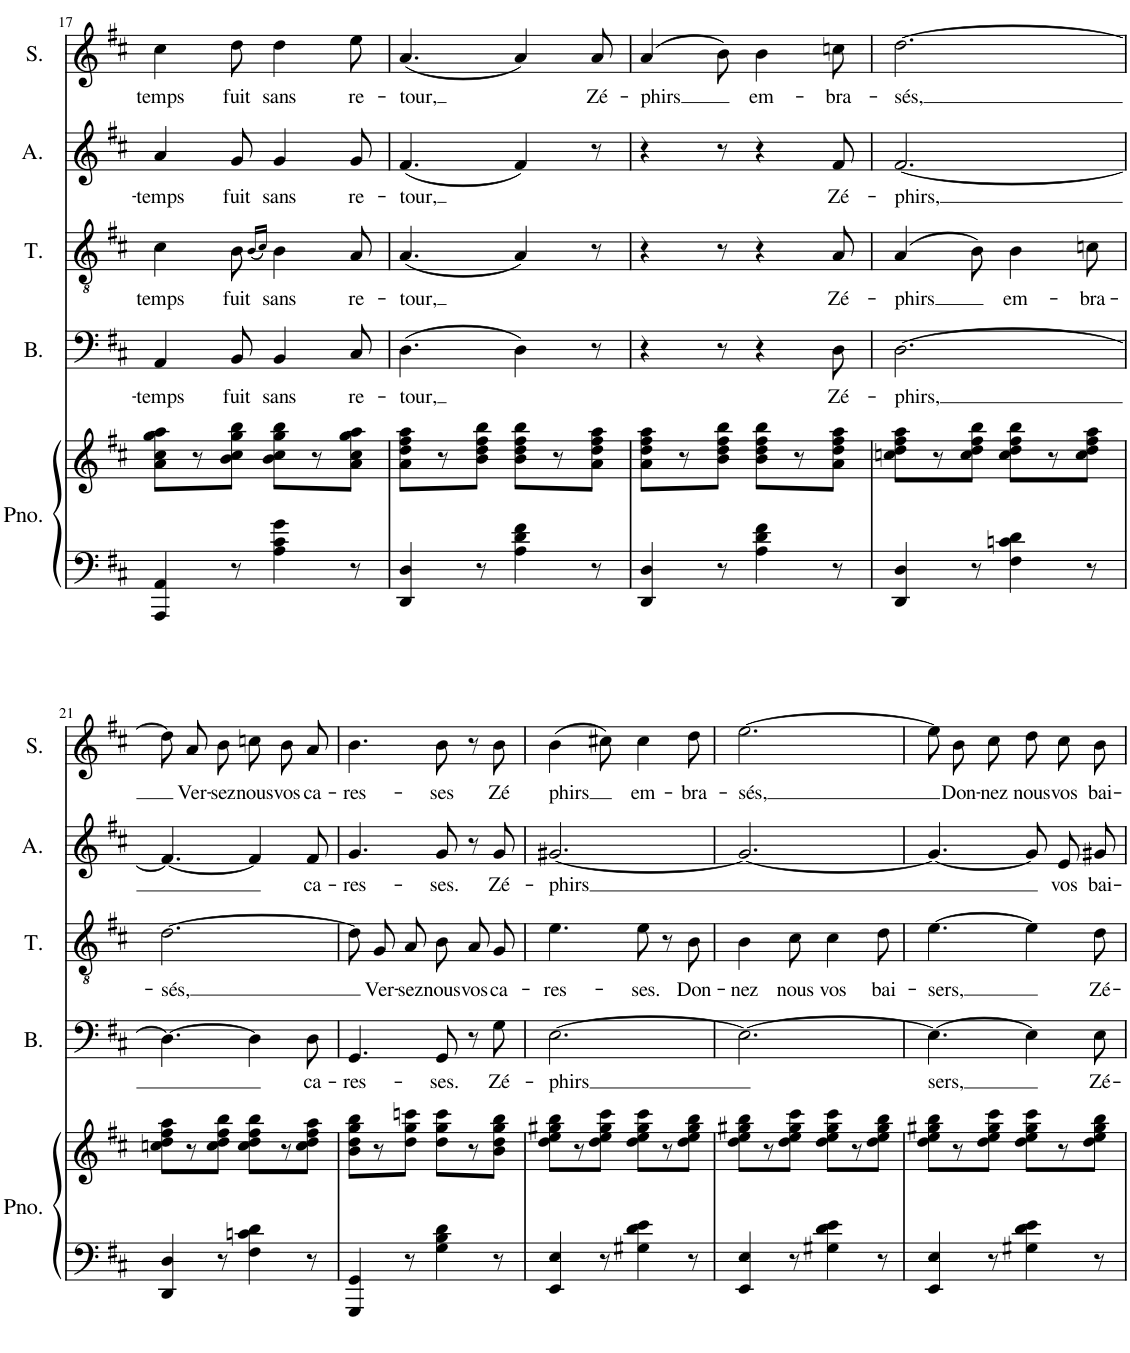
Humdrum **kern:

**kern	**kern	**kern	**text	**kern	**text	**kern	**text	**kern	**text
*part5	*part5	*part4	*part4	*part3	*part3	*part2	*part2	*part1	*part1
*staff6	*staff5	*staff4	*staff4	*staff3	*staff3	*staff2	*staff2	*staff1	*staff1
*I"Piano	*	*I"Bass	*	*I"Ténor	*	*I"Alto	*	*I"Soprano	*
*I'Pno.	*	*I'B.	*	*I'T.	*	*I'A.	*	*I'S.	*
!!LO:PB:g=z
*clefF4	*clefG2	*clefF4	*	*clefGv2	*	*clefG2	*	*clefG2	*
*k[f#c#]	*k[f#c#]	*k[f#c#]	*	*k[f#c#]	*	*k[f#c#]	*	*k[f#c#]	*
*D:	*D:	*D:	*	*D:	*	*D:	*	*D:	*
*M6/8	*M6/8	*M6/8	*	*M6/8	*	*M6/8	*	*M6/8	*
=17	=17	=17	=17	=17	=17	=17	=17	=17	=17
!	!	!	!LO:LY:b	!	!LO:LY:b	!	!LO:LY:b	!	!LO:LY:b
4AAA/ 4AA/	8a\ 8cc#\ 8gg\ 8aa\L	4AA/	temps	4c#\	temps	4a/	temps	4cc#\	temps
.	8r	.	.	.	.	.	.	.	.
!	!	!	!LO:LY:b	!	!LO:LY:b	!	!LO:LY:b	!	!LO:LY:b
8r	8b\ 8cc#\ 8gg\ 8bb\J	8BB/	fuit	8B\	fuit	8g/	fuit	8dd\	fuit
.	.	.	.	(16qB/LL	.	.	.	.	.
.	.	.	.	16qc#/JJ)	.	.	.	.	.
!	!	!	!LO:LY:b	!	!LO:LY:b	!	!LO:LY:b	!	!LO:LY:b
4A\ 4c#\ 4g\	8b\ 8cc#\ 8gg\ 8bb\L	4BB/	sans	4B\	sans	4g/	sans	4dd\	sans
.	8r	.	.	.	.	.	.	.	.
!	!	!	!LO:LY:b	!	!LO:LY:b	!	!LO:LY:b	!	!LO:LY:b
8r	8a\ 8cc#\ 8gg\ 8aa\J	8C#/	re-	8A/	re-	8g/	re-	8ee\	re-
=18	=18	=18	=18	=18	=18	=18	=18	=18	=18
!	!	!	!LO:LY:b	!	!LO:LY:b	!	!LO:LY:b	!	!LO:LY:b
4DD/ 4D/	8a\ 8dd\ 8ff#\ 8aa\L	(4.D\	-tour,	(4.A/	-tour,	(4.f#/	-tour,	(4.a/	-tour,
.	8r	.	.	.	.	.	.	.	.
8r	8b\ 8dd\ 8ff#\ 8bb\J	.	.	.	.	.	.	.	.
4A\ 4d\ 4f#\	8b\ 8dd\ 8ff#\ 8bb\L	4D\)	.	4A/)	.	4f#/)	.	4a/)	.
.	8r	.	.	.	.	.	.	.	.
!	!	!	!	!	!	!	!	!	!LO:LY:b
8r	8a\ 8dd\ 8ff#\ 8aa\J	8r	.	8r	.	8r	.	8a/	Zé-
=19	=19	=19	=19	=19	=19	=19	=19	=19	=19
!	!	!	!	!	!	!	!	!	!LO:LY:b
4DD/ 4D/	8a\ 8dd\ 8ff#\ 8aa\L	4r	.	4r	.	4r	.	(4a/	-phirs
.	8r	.	.	.	.	.	.	.	.
8r	8b\ 8dd\ 8ff#\ 8bb\J	8r	.	8r	.	8r	.	8b\)	.
!	!	!	!	!	!	!	!	!	!LO:LY:b
4A\ 4d\ 4f#\	8b\ 8dd\ 8ff#\ 8bb\L	4r	.	4r	.	4r	.	4b\	em-
.	8r	.	.	.	.	.	.	.	.
!	!	!	!LO:LY:b	!	!LO:LY:b	!	!LO:LY:b	!	!LO:LY:b
8r	8a\ 8dd\ 8ff#\ 8aa\J	8D\	Zé-	8A/	Zé-	8f#/	Zé-	8ccn\	-bra-
=20	=20	=20	=20	=20	=20	=20	=20	=20	=20
!	!	!	!LO:LY:b	!	!LO:LY:b	!	!LO:LY:b	!	!LO:LY:b
4DD/ 4D/	8ccn\ 8dd\ 8ff#\ 8aa\L	[2.D\	-phirs,	(4A/	-phirs	[2.f#/	-phirs,	[2.dd\	-sés,
.	8r	.	.	.	.	.	.	.	.
8r	8cc\ 8dd\ 8ff#\ 8bb\J	.	.	8B\)	.	.	.	.	.
!	!	!	!	!	!LO:LY:b	!	!	!	!
4F#\ 4cn\ 4d\	8cc\ 8dd\ 8ff#\ 8bb\L	.	.	4B\	em-	.	.	.	.
.	8r	.	.	.	.	.	.	.	.
!	!	!	!	!	!LO:LY:b	!	!	!	!
8r	8cc\ 8dd\ 8ff#\ 8aa\J	.	.	8cn\	-bra-	.	.	.	.
!!LO:LB:g=z
=21	=21	=21	=21	=21	=21	=21	=21	=21	=21
!	!	!	!	!	!LO:LY:b	!	!	!	!
4DD/ 4D/	8ccn\ 8dd\ 8ff#\ 8aa\L	4.D\_	.	[2.d\	-sés,	4.f#/_	.	8dd\L]	.
!	!	!	!	!	!	!	!	!	!LO:LY:b
.	8r	.	.	.	.	.	.	8a\	Ver-
!	!	!	!	!	!	!	!	!	!LO:LY:b
8r	8cc\ 8dd\ 8ff#\ 8bb\J	.	.	.	.	.	.	8b\J	-sez
!	!	!	!	!	!	!	!	!	!LO:LY:b
4F#\ 4cn\ 4d\	8cc\ 8dd\ 8ff#\ 8bb\L	4D\]	.	.	.	4f#/]	.	8ccn\L	nous
!	!	!	!	!	!	!	!	!	!LO:LY:b
.	8r	.	.	.	.	.	.	8b\	vos
!	!	!	!LO:LY:b	!	!	!	!LO:LY:b	!	!LO:LY:b
8r	8cc\ 8dd\ 8ff#\ 8aa\J	8D\	ca-	.	.	8f#/	ca-	8a\J	ca-
=22	=22	=22	=22	=22	=22	=22	=22	=22	=22
!	!	!	!LO:LY:b	!	!	!	!LO:LY:b	!	!LO:LY:b
4GGG/ 4GG/	8b\ 8dd\ 8gg\ 8bb\L	4.GG/	-res-	8d\]	.	4.g/	-res-	4.b\	-res-
!	!	!	!	!	!LO:LY:b	!	!	!	!
.	8r	.	.	8G/	Ver-	.	.	.	.
!	!	!	!	!	!LO:LY:b	!	!	!	!
8r	8dd\ 8gg\ 8cccn\J	.	.	8A/	-sez	.	.	.	.
!	!	!	!LO:LY:b	!	!LO:LY:b	!	!LO:LY:b	!	!LO:LY:b
4G\ 4B\ 4d\	8dd\ 8gg\ 8ccc\L	8GG/	-ses.	8B\	nous	8g/	-ses.	8b\	-ses
!	!	!	!	!	!LO:LY:b	!	!	!	!
.	8r	8r	.	8A/	vos	8r	.	8r	.
!	!	!	!LO:LY:b	!	!LO:LY:b	!	!LO:LY:b	!	!LO:LY:b
8r	8b\ 8dd\ 8gg\ 8bb\J	8G\	Zé-	8G/	ca-	8g/	Zé-	8b\	Zé
=23	=23	=23	=23	=23	=23	=23	=23	=23	=23
!	!	!	!LO:LY:b	!	!LO:LY:b	!	!LO:LY:b	!	!LO:LY:b
4EE/ 4E/	8dd\ 8ee\ 8gg#X\ 8bb\L	[2.E\	-phirs	4.e\	-res-	[2.g#X/	-phirs	(4b\	-phirs
.	8r	.	.	.	.	.	.	.	.
8r	8dd\ 8ee\ 8gg#\ 8ccc#\J	.	.	.	.	.	.	8cc#X\)	.
!	!	!	!	!	!LO:LY:b	!	!	!	!LO:LY:b
4G#X\ 4d\ 4e\	8dd\ 8ee\ 8gg#\ 8ccc#\L	.	.	8e\	-ses.	.	.	4cc#\	em-
.	8r	.	.	8r	.	.	.	.	.
!	!	!	!	!	!LO:LY:b	!	!	!	!LO:LY:b
8r	8dd\ 8ee\ 8gg#\ 8bb\J	.	.	8B\	Don-	.	.	8dd\	-bra-
=24	=24	=24	=24	=24	=24	=24	=24	=24	=24
!	!	!	!	!	!LO:LY:b	!	!	!	!LO:LY:b
4EE/ 4E/	8dd\ 8ee\ 8gg#X\ 8bb\L	2.E\_	.	4B\	-nez	2.g#/_	.	[2.ee\	-sés,
.	8r	.	.	.	.	.	.	.	.
!	!	!	!	!	!LO:LY:b	!	!	!	!
8r	8dd\ 8ee\ 8gg#\ 8ccc#\J	.	.	8c#\	nous	.	.	.	.
!	!	!	!	!	!LO:LY:b	!	!	!	!
4G#X\ 4d\ 4e\	8dd\ 8ee\ 8gg#\ 8ccc#\L	.	.	4c#\	vos	.	.	.	.
.	8r	.	.	.	.	.	.	.	.
!	!	!	!	!	!LO:LY:b	!	!	!	!
8r	8dd\ 8ee\ 8gg#\ 8bb\J	.	.	8d\	bai-	.	.	.	.
=25	=25	=25	=25	=25	=25	=25	=25	=25	=25
!	!	!	!LO:LY:b	!	!LO:LY:b	!	!	!	!
4EE/ 4E/	8dd\ 8ee\ 8gg#X\ 8bb\L	4.E\_	-sers,	[4.e\	-sers,	4.g#/_	.	8ee\L]	.
!	!	!	!	!	!	!	!	!	!LO:LY:b
.	8r	.	.	.	.	.	.	8b\	Don-
!	!	!	!	!	!	!	!	!	!LO:LY:b
8r	8dd\ 8ee\ 8gg#\ 8ccc#\J	.	.	.	.	.	.	8cc#\J	-nez
!	!	!	!	!	!	!	!	!	!LO:LY:b
4G#X\ 4d\ 4e\	8dd\ 8ee\ 8gg#\ 8ccc#\L	4E\]	.	4e\]	.	8g#/L]	.	8dd\L	nous
!	!	!	!	!	!	!	!LO:LY:b	!	!LO:LY:b
.	8r	.	.	.	.	8e/	vos	8cc#\	vos
!	!	!	!LO:LY:b	!	!LO:LY:b	!	!LO:LY:b	!	!LO:LY:b
8r	8dd\ 8ee\ 8gg#\ 8bb\J	8E\	Zé-	8d\	Zé-	8g#X/J	bai-	8b\J	bai-
=	=	=	=	=	=	=	=	=	=
*-	*-	*-	*-	*-	*-	*-	*-	*-	*-
